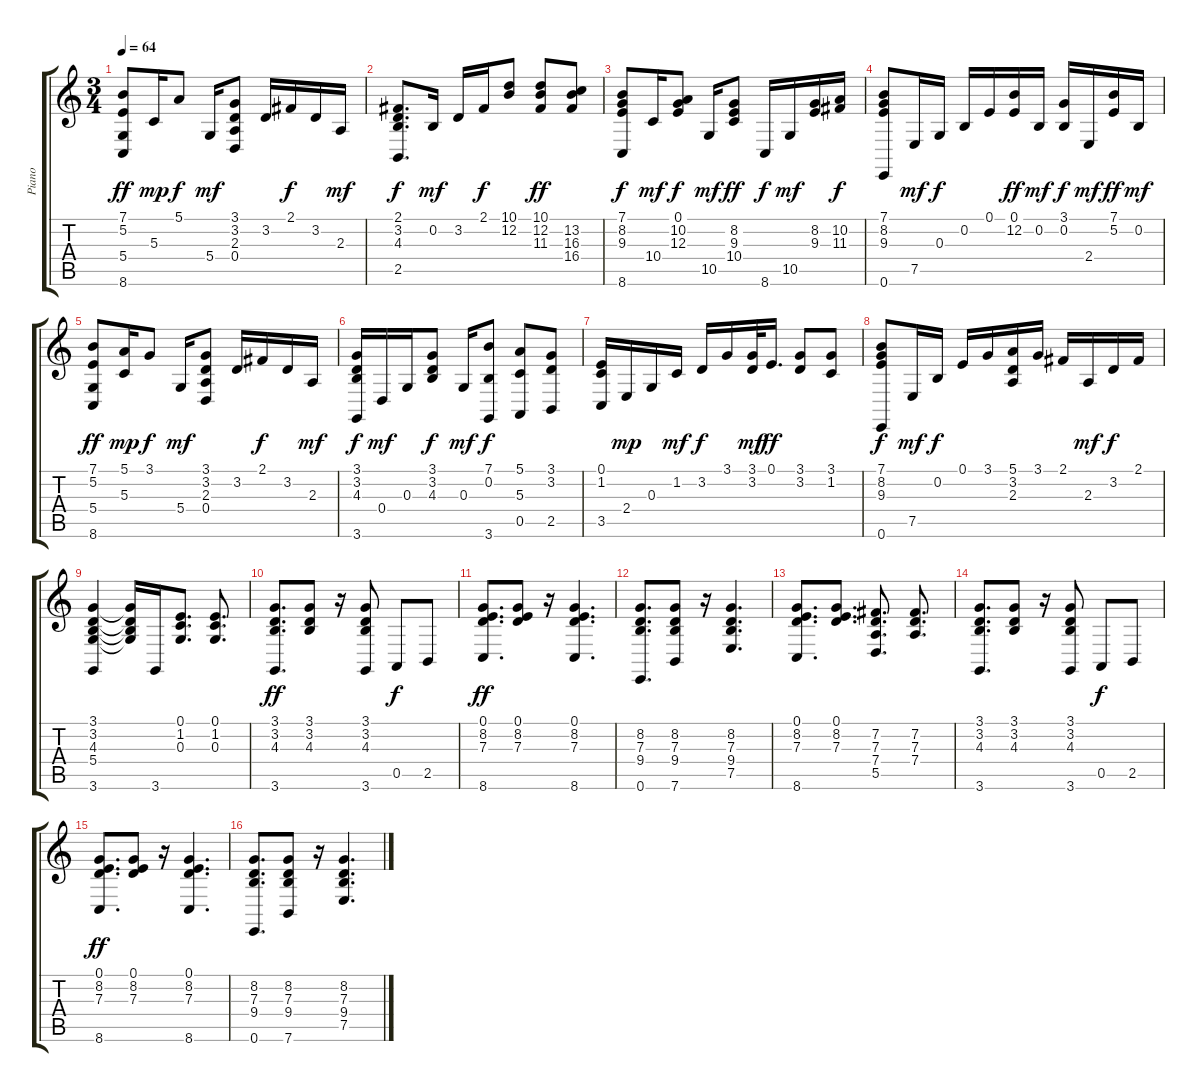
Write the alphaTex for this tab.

\track ("Piano" "Piano") {instrument acousticgrandpiano}
\staff {score tabs}
\tuning (E4 B3 G3 D3 A2 E2) {hide}
\ts (3 4)
\tempo 64
\clef g2
\ks c
(7.1 5.2 5.4 8.6).8{dy ff} 5.3.16{dy mp} 5.1.8{dy f} 5.4.16{dy mf} (3.1 3.2 2.3 0.4).8 3.2.16 2.1.16{dy f} 3.2.16 2.3.16{dy mf} |
(2.1 3.2 4.3 2.5).8{d dy f} 0.2.16{dy mf} 3.2.16 2.1.16{dy f} (10.1 12.2).8 (10.1 12.2 11.3).8{dy ff} (13.2 16.3 16.4).8 |
(7.1 8.2 9.3 8.6).8{dy f} 10.4.16{dy mf} (0.1 10.2 12.3).8{dy f} 10.5.16{dy mf} (8.2 9.3 10.4).8{dy ff} 8.6.16{dy f} 10.5.16{dy mf} (8.2 9.3).16 (10.2 11.3).16{dy f} |
(7.1 8.2 9.3 0.6).8 7.5.16{dy mf} 0.3.16{dy f} 0.2.16 0.1.16 (0.1 12.2).16{dy ff} 0.2.16{dy mf} (3.1 0.2).16{dy f} 2.4.16{dy mf} (7.1 5.2).16{dy ff} 0.2.16{dy mf} |
(7.1 5.2 5.4 8.6).8{dy ff} (5.1 5.3).16{dy mp} 3.1.8{dy f} 5.4.16{dy mf} (3.1 3.2 2.3 0.4).8 3.2.16 2.1.16{dy f} 3.2.16 2.3.16{dy mf} |
(3.1 3.2 4.3 3.6).16{dy f} 0.4.16{dy mf} 0.3.16 (3.1 3.2 4.3).8{dy f} 0.3.16{dy mf} (7.1 0.2 3.6).8{dy f} (5.1 5.3 0.5).8 (3.1 3.2 2.5).8 |
(0.1 1.2 3.5).16 2.4.16{dy mp} 0.3.16 1.2.16{dy mf} 3.2.16{dy f} 3.1.16 (3.1 3.2).32{dy mf} 0.1.16{d dy ff} (3.1 3.2).8 (3.1 1.2).8 |
(7.1 8.2 9.3 0.6).8{dy f} 7.5.16{dy mf} 0.2.16{dy f} 0.1.16 3.1.16 (5.1 3.2 2.3).16 3.1.16 2.1.16 2.3.16{dy mf} 3.2.16{dy f} 2.1.16 |
(3.1 3.2 4.3 5.4 3.6).4 (3.1{t} 3.2{t} 4.3{t} 5.4{t}).16 3.6.16 (0.1 1.2 0.3).8{d} (0.1 1.2 0.3).8{d} |
(3.1 3.2 4.3 3.6).8{d dy ff} (3.1 3.2 4.3).8 r.16 (3.1 3.2 4.3 3.6).8 0.5.8{dy f} 2.5.8 |
(0.1 8.2 7.3 8.6).8{d dy ff} (0.1 8.2 7.3).8 r.16 (0.1 8.2 7.3 8.6).4{d} |
(8.2 7.3 9.4 0.6).8{d} (8.2 7.3 9.4 7.6).8 r.16 (8.2 7.3 9.4 7.5).4{d} |
(0.1 8.2 7.3 8.6).8{d} (0.1 8.2 7.3).8{d} (7.2 7.3 7.4 5.5).8{d} (7.2 7.3 7.4).8{d} |
(3.1 3.2 4.3 3.6).8{d} (3.1 3.2 4.3).8 r.16 (3.1 3.2 4.3 3.6).8 0.5.8{dy f} 2.5.8 |
(0.1 8.2 7.3 8.6).8{d dy ff} (0.1 8.2 7.3).8 r.16 (0.1 8.2 7.3 8.6).4{d} |
(8.2 7.3 9.4 0.6).8{d} (8.2 7.3 9.4 7.6).8 r.16 (8.2 7.3 9.4 7.5).4{d}
